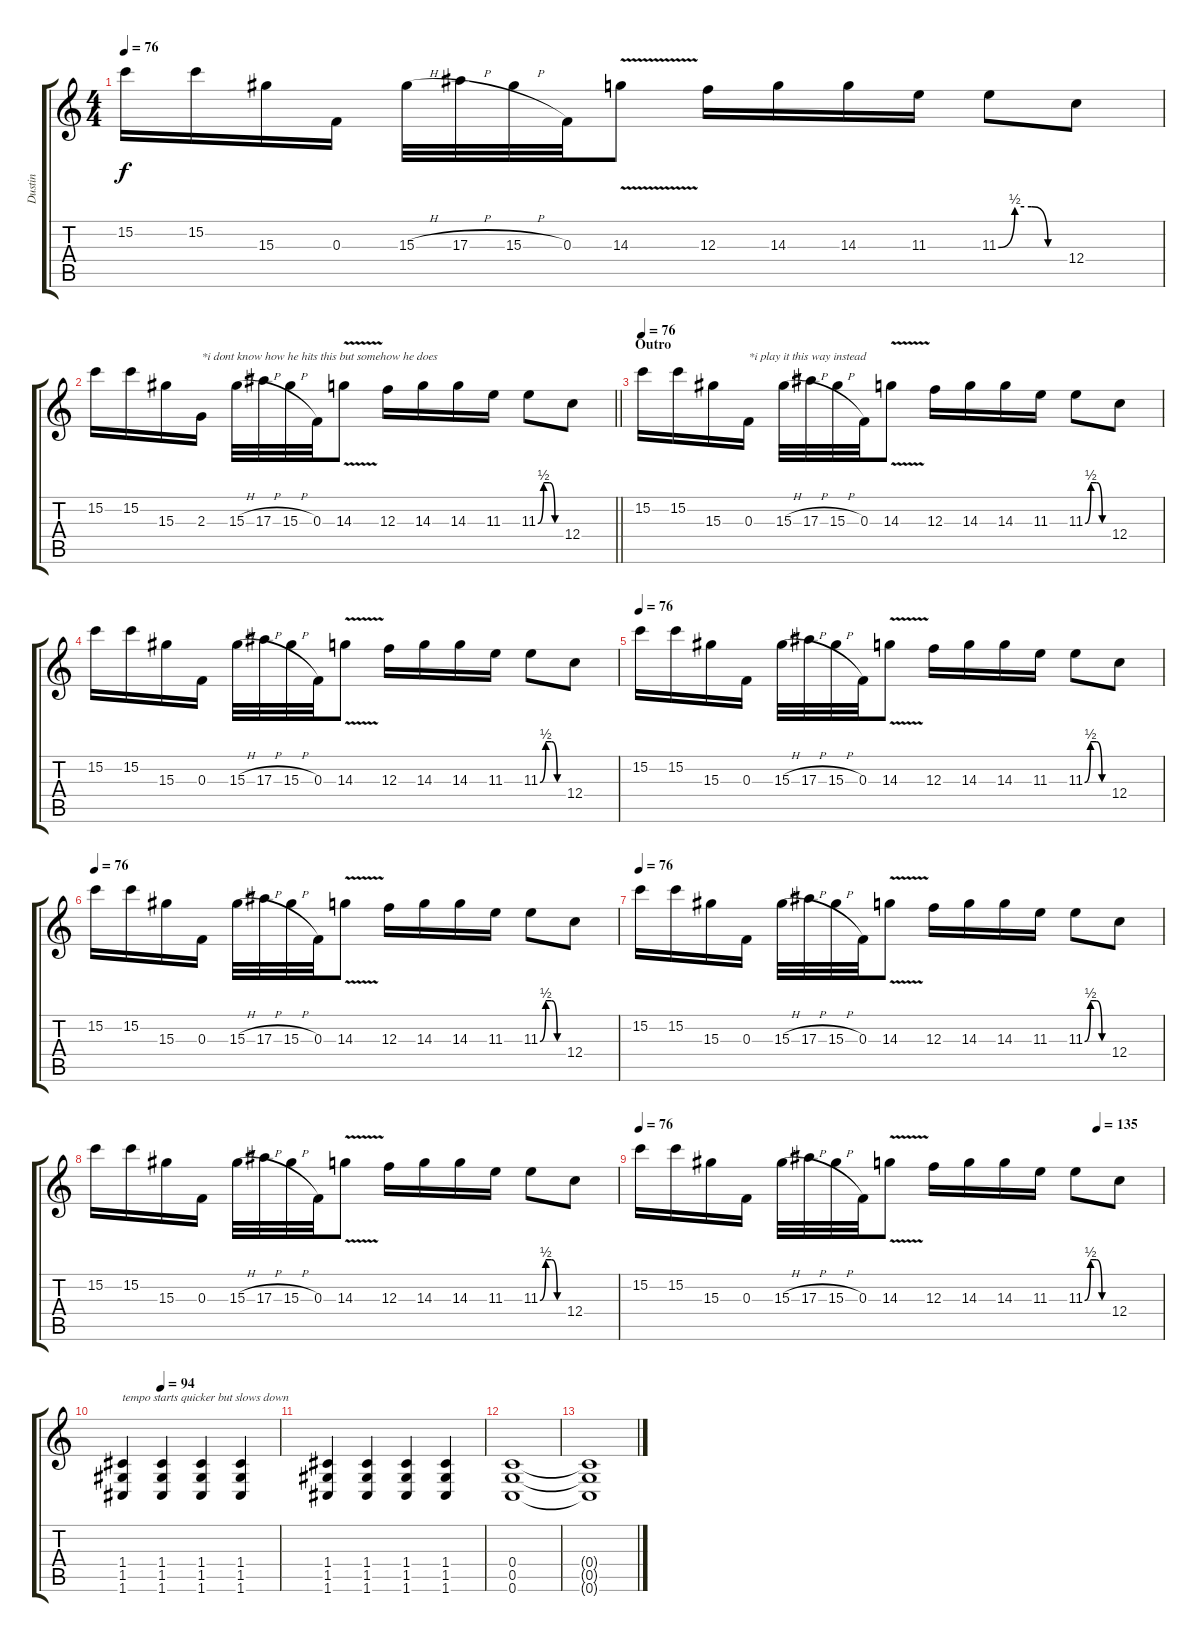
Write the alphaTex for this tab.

\track ("Dustin" "Dustin") {instrument overdrivenguitar}
\staff {score tabs}
\tuning (D4 A3 F3 C3 G2 C2) {hide}
\ts (4 4)
\tempo 76
\clef g2
\ks c
15.2.16{dy f} 15.2.16 15.3.16 0.3.16 15.3{h}.32 17.3{h}.32 15.3{h}.32 0.3.32 14.3{v}.8 12.3.16 14.3.16 14.3.16 11.3.16 11.3{be (custom 0 0 15 2 30 2 45 0 60 0)}.8 12.4.8 |
\barLineRight lightlight
15.2.16 15.2.16 15.3.16 2.3.16{txt "*i dont know how he hits this but somehow he does"} 15.3{h}.32 17.3{h}.32 15.3{h}.32 0.3.32 14.3{v}.8 12.3.16 14.3.16 14.3.16 11.3.16 11.3{be (custom 0 0 15 2 30 2 45 0 60 0)}.8 12.4.8 |
\section ("" "Outro")
\tempo 76
15.2.16 15.2.16 15.3.16 0.3.16{txt "*i play it this way instead"} 15.3{h}.32 17.3{h}.32 15.3{h}.32 0.3.32 14.3{v}.8 12.3.16 14.3.16 14.3.16 11.3.16 11.3{be (custom 0 0 15 2 30 2 45 0 60 0)}.8 12.4.8 |
15.2.16 15.2.16 15.3.16 0.3.16 15.3{h}.32 17.3{h}.32 15.3{h}.32 0.3.32 14.3{v}.8 12.3.16 14.3.16 14.3.16 11.3.16 11.3{be (custom 0 0 15 2 30 2 45 0 60 0)}.8 12.4.8 |
\tempo 76
15.2.16 15.2.16 15.3.16 0.3.16 15.3{h}.32 17.3{h}.32 15.3{h}.32 0.3.32 14.3{v}.8 12.3.16 14.3.16 14.3.16 11.3.16 11.3{be (custom 0 0 15 2 30 2 45 0 60 0)}.8 12.4.8 |
\tempo 76
15.2.16 15.2.16 15.3.16 0.3.16 15.3{h}.32 17.3{h}.32 15.3{h}.32 0.3.32 14.3{v}.8 12.3.16 14.3.16 14.3.16 11.3.16 11.3{be (custom 0 0 15 2 30 2 45 0 60 0)}.8 12.4.8 |
\tempo 76
15.2.16 15.2.16 15.3.16 0.3.16 15.3{h}.32 17.3{h}.32 15.3{h}.32 0.3.32 14.3{v}.8 12.3.16 14.3.16 14.3.16 11.3.16 11.3{be (custom 0 0 15 2 30 2 45 0 60 0)}.8 12.4.8 |
15.2.16 15.2.16 15.3.16 0.3.16 15.3{h}.32 17.3{h}.32 15.3{h}.32 0.3.32 14.3{v}.8 12.3.16 14.3.16 14.3.16 11.3.16 11.3{be (custom 0 0 15 2 30 2 45 0 60 0)}.8 12.4.8 |
\tempo 76
\tempo (135 0.875)
15.2.16 15.2.16 15.3.16 0.3.16 15.3{h}.32 17.3{h}.32 15.3{h}.32 0.3.32 14.3{v}.8 12.3.16 14.3.16 14.3.16 11.3.16 11.3{be (custom 0 0 15 2 30 2 45 0 60 0)}.8 12.4.8 |
\tempo (94 0.25)
(1.4 1.5 1.6).4{txt "tempo starts quicker but slows down "} (1.4 1.5 1.6).4 (1.4 1.5 1.6).4 (1.4 1.5 1.6).4 |
(1.4 1.5 1.6).4 (1.4 1.5 1.6).4 (1.4 1.5 1.6).4 (1.4 1.5 1.6).4 |
(0.4 0.5 0.6).1 |
(0.4{t} 0.5{t} 0.6{t}).1
